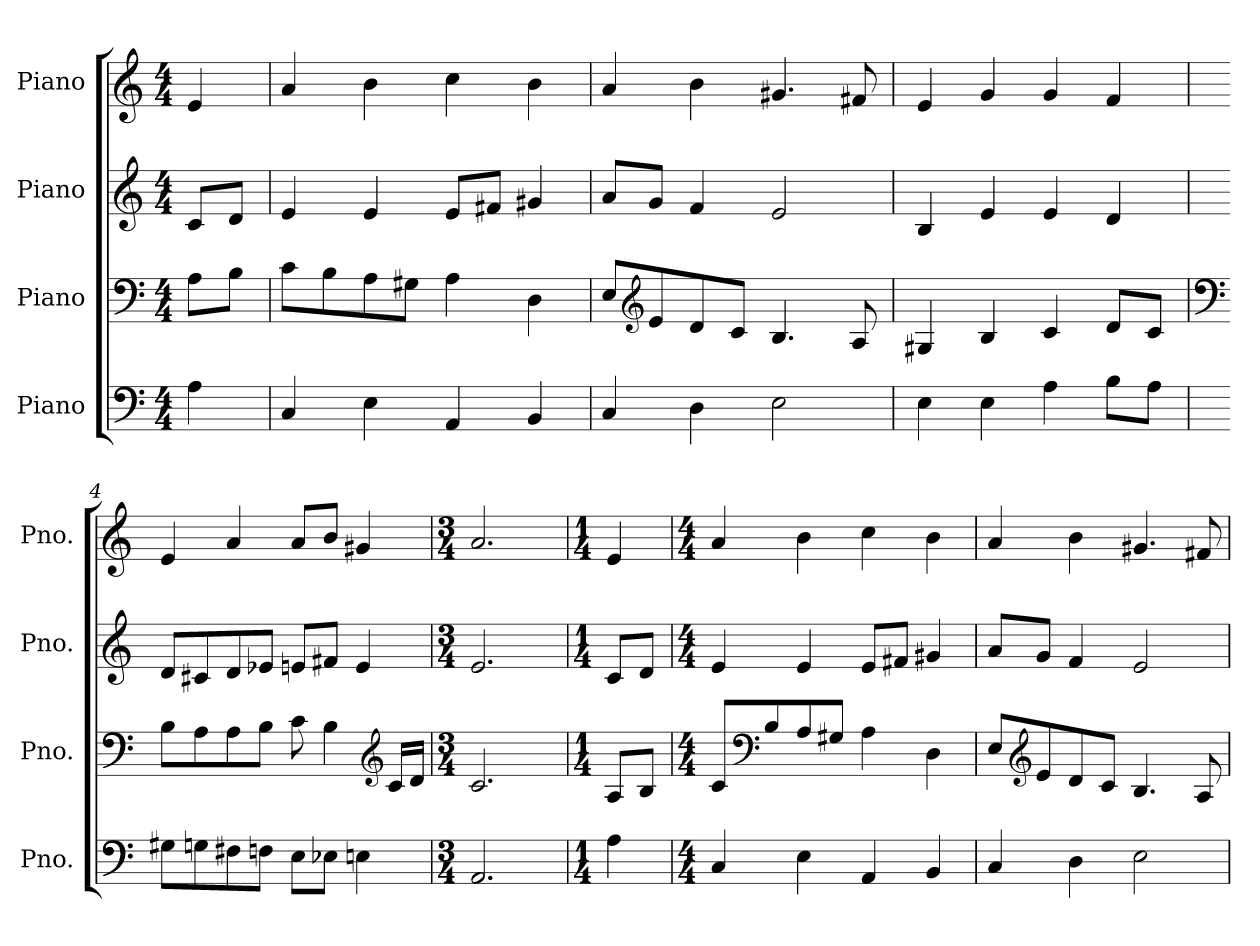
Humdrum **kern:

**kern	**kern	**kern	**kern
*part4	*part3	*part2	*part1
*staff4	*staff3	*staff2	*staff1
*I"Piano	*I"Piano	*I"Piano	*I"Piano
*I'Pno.	*I'Pno.	*I'Pno.	*I'Pno.
*clefF4	*clefF4	*clefG2	*clefG2
*k[]	*k[]	*k[]	*k[]
*M4/4	*M4/4	*M4/4	*M4/4
*MM120	*MM120	*MM120	*MM120
=	=	=	=
4A\	8A\L	8c/L	4e/
.	8B\J	8d/J	.
=1	=1	=1	=1
4C/	8c\L	4e/	4a/
.	8B\	.	.
4E\	8A\	4e/	4b\
.	8G#X\J	.	.
4AA/	4A\	8e/L	4cc\
.	.	8f#X/J	.
4BB/	4D\	4g#X/	4b\
=2	=2	=2	=2
4C/	8E/L	8a/L	4a/
*	*clefG2	*	*
.	8e/	8g/J	.
4D\	8d/	4f/	4b\
.	8c/J	.	.
2E\	4.B/	2e/	4.g#X/
.	8A/	.	8f#X/
=3	=3	=3	=3
4E\	4G#X/	4B/	4e/
4E\	4B/	4e/	4g/
4A\	4c/	4e/	4g/
8B\L	8d/L	4d/	4f/
8A\J	8c/J	.	.
!!LO:LB:g=z
=4	=4	=4	=4
*	*clefF4	*	*
8G#X\L	8B\L	8d/L	4e/
8Gn\	8A\	8c#X/	.
8F#X\	8A\	8d/	4a/
8Fn\J	8B\J	8e-X/J	.
8E\L	8c\	8en/L	8a/L
8E-X\J	4B\	8f#X/J	8b/J
4En\	.	4e/	4g#X/
*	*clefG2	*	*
.	16c/LL	.	.
.	16d/JJ	.	.
=5	=5	=5	=5
*M3/4	*M3/4	*M3/4	*M3/4
2.AA/	2.c/	2.e/	2.a/
=6	=6	=6	=6
*M1/4	*M1/4	*M1/4	*M1/4
4A\	8A/L	8c/L	4e/
.	8B/J	8d/J	.
=7	=7	=7	=7
*M4/4	*M4/4	*M4/4	*M4/4
4C/	8c/L	4e/	4a/
*	*clefF4	*	*
.	8B/	.	.
4E\	8A/	4e/	4b\
.	8G#X/J	.	.
4AA/	4A\	8e/L	4cc\
.	.	8f#X/J	.
4BB/	4D\	4g#X/	4b\
=8	=8	=8	=8
4C/	8E/L	8a/L	4a/
*	*clefG2	*	*
.	8e/	8g/J	.
4D\	8d/	4f/	4b\
.	8c/J	.	.
2E\	4.B/	2e/	4.g#X/
.	8A/	.	8f#X/
=	=	=	=
*-	*-	*-	*-
